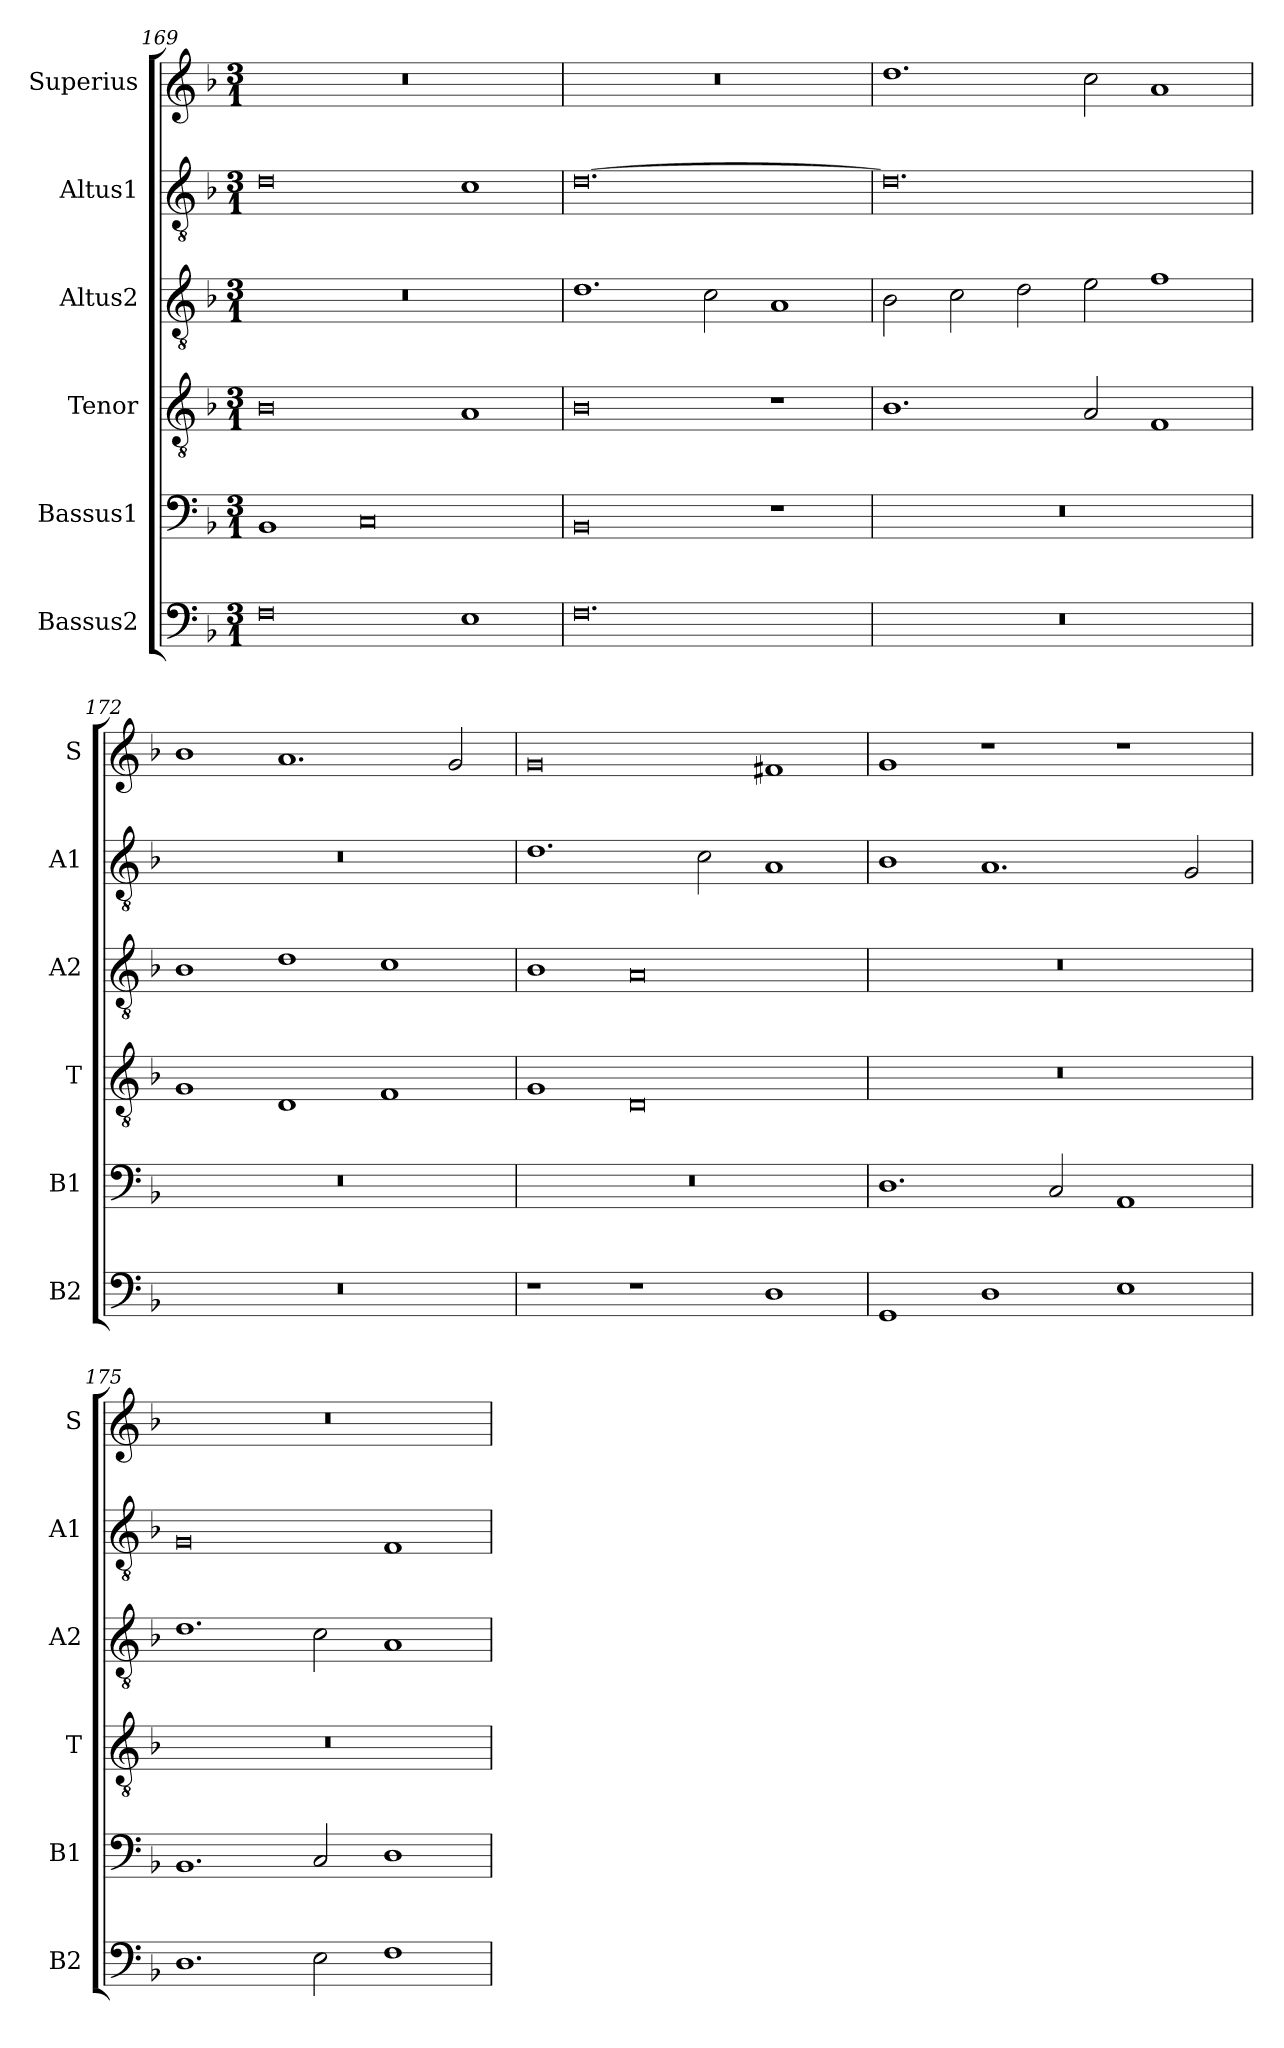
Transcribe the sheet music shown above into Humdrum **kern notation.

**kern	**kern	**kern	**kern	**kern	**kern
*part6	*part5	*part4	*part3	*part2	*part1
*staff6	*staff5	*staff4	*staff3	*staff2	*staff1
*I"Bassus2	*I"Bassus1	*I"Tenor	*I"Altus2	*I"Altus1	*I"Superius
*I'B2	*I'B1	*I'T	*I'A2	*I'A1	*I'S
*clefF4	*clefF4	*clefGv2	*clefGv2	*clefGv2	*clefG2
*k[b-]	*k[b-]	*k[b-]	*k[b-]	*k[b-]	*k[b-]
*M3/1	*M3/1	*M3/1	*M3/1	*M3/1	*M3/1
=169	=169	=169	=169	=169	=169
0F	1BB-	0B-	0.r	0d	0.r
.	0C	.	.	.	.
1E	.	1A	.	1c	.
=170	=170	=170	=170	=170	=170
0.F	0BB-	0B-	1.d	[0.d	0.r
.	.	.	2c\	.	.
.	1r	1r	1A	.	.
=171	=171	=171	=171	=171	=171
0.r	0.r	1.B-	2B-\	0.d]	1.dd
.	.	.	2c\	.	.
.	.	.	2d\	.	.
.	.	2A/	2e\	.	2cc\
.	.	1F	1f	.	1a
=172	=172	=172	=172	=172	=172
0.r	0.r	1G	1B-	0.r	1b-
.	.	1D	1d	.	1.a
.	.	1F	1c	.	.
.	.	.	.	.	2g/
=173	=173	=173	=173	=173	=173
1r	0.r	1G	1B-	1.d	0g
1r	.	0D	0A	.	.
.	.	.	.	2c\	.
1D	.	.	.	1A	1f#X
=174	=174	=174	=174	=174	=174
1GG	1.D	0.r	0.r	1B-	1g
1D	.	.	.	1.A	1r
.	2C/	.	.	.	.
1E	1AA	.	.	.	1r
.	.	.	.	2G/	.
=175	=175	=175	=175	=175	=175
1.D	1.BB-	0.r	1.d	0G	0.r
2E\	2C/	.	2c\	.	.
1F	1D	.	1A	1F	.
=	=	=	=	=	=
*-	*-	*-	*-	*-	*-
